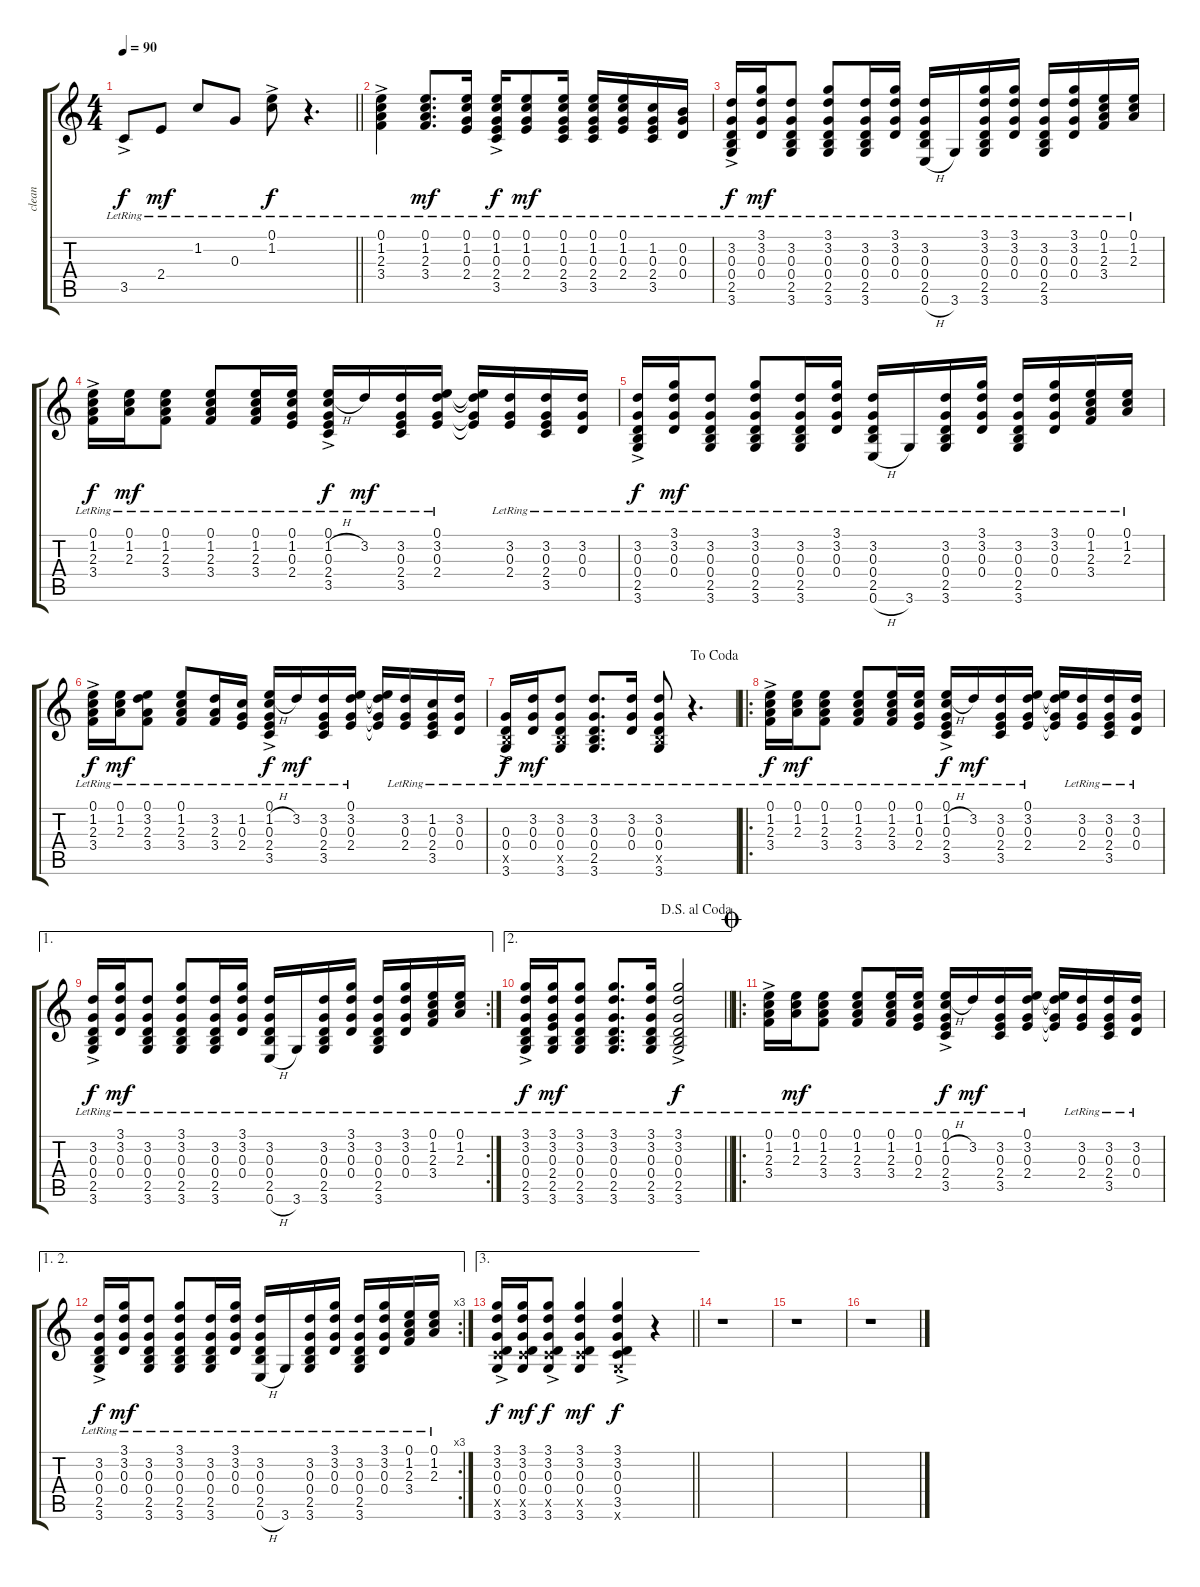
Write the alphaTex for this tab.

\track ("clean" "clean") {instrument electricguitarclean}
\staff {score tabs}
\tuning (E4 B3 G3 D3 A2 E2) {hide}
\ts (4 4)
\tempo 90
\clef g2
\barLineRight lightlight
\ks c
3.5{ac lr}.8{dy f} 2.4{lr}.8{dy mf} 1.2{lr}.8 0.3{lr}.8 (0.1{ac lr} 1.2{ac lr}).8{dy f} r.4{d} |
(0.1{ac lr} 1.2{ac lr} 2.3{ac lr} 3.4{ac lr}).4 (0.1{lr} 1.2{lr} 2.3{lr} 3.4{lr}).8{d dy mf} (0.1{lr} 1.2{lr} 0.3{lr} 2.4{lr}).16 (0.1{ac lr} 1.2{ac lr} 0.3{ac lr} 2.4{ac lr} 3.5{ac lr}).16{dy f} (0.1{lr} 1.2{lr} 0.3{lr} 2.4{lr}).8{dy mf} (0.1{lr} 1.2{lr} 0.3{lr} 2.4{lr} 3.5{lr}).16 (0.1{lr} 1.2{lr} 0.3{lr} 2.4{lr} 3.5{lr}).16 (0.1{lr} 1.2{lr} 0.3{lr} 2.4{lr}).16 (1.2{lr} 0.3{lr} 2.4{lr} 3.5{lr}).16 (0.2{lr} 0.3{lr} 0.4{lr}).16 |
(3.2{ac lr} 0.3{ac lr} 0.4{ac lr} 2.5{ac lr} 3.6{ac lr}).16{dy f} (3.1{lr} 3.2{lr} 0.3{lr} 0.4{lr}).16{dy mf} (3.2{lr} 0.3{lr} 0.4{lr} 2.5{lr} 3.6{lr}).8 (3.1{lr} 3.2{lr} 0.3{lr} 0.4{lr} 2.5{lr} 3.6{lr}).8 (3.2{lr} 0.3{lr} 0.4{lr} 2.5{lr} 3.6{lr}).16 (3.1{lr} 3.2{lr} 0.3{lr} 0.4{lr}).16 (3.2{lr} 0.3{lr} 0.4{lr} 2.5{lr} 0.6{h lr}).16 3.6{lr}.16 (3.1{lr} 3.2{lr} 0.3{lr} 0.4{lr} 2.5{lr} 3.6{lr}).16 (3.1{lr} 3.2{lr} 0.3{lr} 0.4{lr}).16 (3.2{lr} 0.3{lr} 0.4{lr} 2.5{lr} 3.6{lr}).16 (3.1{lr} 3.2{lr} 0.3{lr} 0.4{lr}).16 (0.1{lr} 1.2{lr} 2.3{lr} 3.4{lr}).16 (0.1{lr} 1.2{lr} 2.3{lr}).16 |
(0.1{ac lr} 1.2{ac lr} 2.3{ac lr} 3.4{ac lr}).16{dy f} (0.1{lr} 1.2{lr} 2.3{lr}).16{dy mf} (0.1{lr} 1.2{lr} 2.3{lr} 3.4{lr}).8 (0.1{lr} 1.2{lr} 2.3{lr} 3.4{lr}).8 (0.1{lr} 1.2{lr} 2.3{lr} 3.4{lr}).16 (0.1{lr} 1.2{lr} 0.3{lr} 2.4{lr}).16 (0.1{ac lr} 1.2{h ac lr} 0.3{ac lr} 2.4{ac lr} 3.5{ac lr}).16{dy f} 3.2{lr}.16{dy mf} (3.2{lr} 0.3{lr} 2.4{lr} 3.5{lr}).16 (0.1{lr} 3.2{lr} 0.3{lr} 2.4{lr}).16 (0.1{t} 3.2{t} 0.3{t} 2.4{t}).16 (3.2{lr} 0.3{lr} 2.4{lr}).16 (3.2{lr} 0.3{lr} 2.4{lr} 3.5{lr}).16 (3.2{lr} 0.3{lr} 0.4{lr}).16 |
(3.2{ac lr} 0.3{ac lr} 0.4{ac lr} 2.5{ac lr} 3.6{ac lr}).16{dy f} (3.1{lr} 3.2{lr} 0.3{lr} 0.4{lr}).16{dy mf} (3.2{lr} 0.3{lr} 0.4{lr} 2.5{lr} 3.6{lr}).8 (3.1{lr} 3.2{lr} 0.3{lr} 0.4{lr} 2.5{lr} 3.6{lr}).8 (3.2{lr} 0.3{lr} 0.4{lr} 2.5{lr} 3.6{lr}).16 (3.1{lr} 3.2{lr} 0.3{lr} 0.4{lr}).16 (3.2{lr} 0.3{lr} 0.4{lr} 2.5{lr} 0.6{h lr}).16 3.6{lr}.16 (3.2{lr} 0.3{lr} 0.4{lr} 2.5{lr} 3.6{lr}).16 (3.1{lr} 3.2{lr} 0.3{lr} 0.4{lr}).16 (3.2{lr} 0.3{lr} 0.4{lr} 2.5{lr} 3.6{lr}).16 (3.1{lr} 3.2{lr} 0.3{lr} 0.4{lr}).16 (0.1{lr} 1.2{lr} 2.3{lr} 3.4{lr}).16 (0.1{lr} 1.2{lr} 2.3{lr}).16 |
(0.1{ac lr} 1.2{ac lr} 2.3{ac lr} 3.4{ac lr}).16{dy f} (0.1{lr} 1.2{lr} 2.3{lr}).16{dy mf} (0.1{lr} 3.2{lr} 2.3{lr} 3.4{lr}).8 (0.1{lr} 1.2{lr} 2.3{lr} 3.4{lr}).8 (3.2{lr} 2.3{lr} 3.4{lr}).16 (1.2{lr} 0.3{lr} 2.4{lr}).16 (0.1{ac lr} 1.2{h ac lr} 0.3{ac lr} 2.4{ac lr} 3.5{ac lr}).16{dy f} 3.2{lr}.16{dy mf} (3.2{lr} 0.3{lr} 2.4{lr} 3.5{lr}).16 (0.1{lr} 3.2{lr} 0.3{lr} 2.4{lr}).16 (0.1{t} 3.2{t} 0.3{t} 2.4{t}).16 (3.2{lr} 0.3{lr} 2.4{lr}).16 (1.2{lr} 0.3{lr} 2.4{lr} 3.5{lr}).16 (3.2{lr} 0.3{lr} 0.4{lr}).16 |
\jump dacoda
(0.3{ac lr} 0.4{ac lr} 2.5{ac x} 3.6{ac lr}).16{dy f} (3.2{lr} 0.3{lr} 0.4{lr}).16{dy mf} (3.2{lr} 0.3{lr} 0.4{lr} 2.5{x} 3.6{lr}).8 (3.2{lr} 0.3{lr} 0.4{lr} 2.5{lr} 3.6{lr}).8{d} (3.2{lr} 0.3{lr} 0.4{lr}).16 (3.2{lr} 0.3{lr} 0.4{lr} 2.5{x} 3.6{lr}).8 r.4{d} |
\ro
(0.1{ac lr} 1.2{ac lr} 2.3{ac lr} 3.4{ac lr}).16{dy f} (0.1{lr} 1.2{lr} 2.3{lr}).16{dy mf} (0.1{lr} 1.2{lr} 2.3{lr} 3.4{lr}).8 (0.1{lr} 1.2{lr} 2.3{lr} 3.4{lr}).8 (0.1{lr} 1.2{lr} 2.3{lr} 3.4{lr}).16 (0.1{lr} 1.2{lr} 0.3{lr} 2.4{lr}).16 (0.1{ac lr} 1.2{h ac lr} 0.3{ac lr} 2.4{ac lr} 3.5{ac lr}).16{dy f} 3.2{lr}.16{dy mf} (3.2{lr} 0.3{lr} 2.4{lr} 3.5{lr}).16 (0.1{lr} 3.2{lr} 0.3{lr} 2.4{lr}).16 (0.1{t} 3.2{t} 0.3{t} 2.4{t}).16 (3.2{lr} 0.3{lr} 2.4{lr}).16 (3.2{lr} 0.3{lr} 2.4{lr} 3.5{lr}).16 (3.2{lr} 0.3{lr} 0.4{lr}).16 |
\ae 1
\rc 2
(3.2{ac lr} 0.3{ac lr} 0.4{ac lr} 2.5{ac lr} 3.6{ac lr}).16{dy f} (3.1{lr} 3.2{lr} 0.3{lr} 0.4{lr}).16{dy mf} (3.2{lr} 0.3{lr} 0.4{lr} 2.5{lr} 3.6{lr}).8 (3.1{lr} 3.2{lr} 0.3{lr} 0.4{lr} 2.5{lr} 3.6{lr}).8 (3.2{lr} 0.3{lr} 0.4{lr} 2.5{lr} 3.6{lr}).16 (3.1{lr} 3.2{lr} 0.3{lr} 0.4{lr}).16 (3.2{lr} 0.3{lr} 0.4{lr} 2.5{lr} 0.6{h lr}).16 3.6{lr}.16 (3.2{lr} 0.3{lr} 0.4{lr} 2.5{lr} 3.6{lr}).16 (3.1{lr} 3.2{lr} 0.3{lr} 0.4{lr}).16 (3.2{lr} 0.3{lr} 0.4{lr} 2.5{lr} 3.6{lr}).16 (3.1{lr} 3.2{lr} 0.3{lr} 0.4{lr}).16 (0.1{lr} 1.2{lr} 2.3{lr} 3.4{lr}).16 (0.1{lr} 1.2{lr} 2.3{lr}).16 |
\ae 2
\jump dalsegnoalcoda
\barLineRight lightlight
(3.1{ac lr} 3.2{ac lr} 0.3{ac lr} 0.4{ac lr} 2.5{ac lr} 3.6{ac lr}).16{dy f} (3.1{lr} 3.2{lr} 0.3{lr} 2.4{lr} 2.5{lr} 3.6{lr}).16{dy mf} (3.1{lr} 3.2{lr} 0.3{lr} 0.4{lr} 2.5{lr} 3.6{lr}).8 (3.1{lr} 3.2{lr} 0.3{lr} 0.4{lr} 2.5{lr} 3.6{lr}).8{d} (3.1{lr} 3.2{lr} 0.3{lr} 0.4{lr} 2.5{lr} 3.6{lr}).16 (3.1{ac lr} 3.2{ac lr} 0.3{ac lr} 0.4{ac lr} 2.5{ac lr} 3.6{ac lr}).2{dy f} |
\ro
\jump coda
(0.1{ac lr} 1.2{ac lr} 2.3{ac lr} 3.4{ac lr}).16 (0.1{lr} 1.2{lr} 2.3{lr}).16{dy mf} (0.1{lr} 1.2{lr} 2.3{lr} 3.4{lr}).8 (0.1{lr} 1.2{lr} 2.3{lr} 3.4{lr}).8 (0.1{lr} 1.2{lr} 2.3{lr} 3.4{lr}).16 (0.1{lr} 1.2{lr} 0.3{lr} 2.4{lr}).16 (0.1{ac lr} 1.2{h ac lr} 0.3{ac lr} 2.4{ac lr} 3.5{ac lr}).16{dy f} 3.2{lr}.16{dy mf} (3.2{lr} 0.3{lr} 2.4{lr} 3.5{lr}).16 (0.1{lr} 3.2{lr} 0.3{lr} 2.4{lr}).16 (0.1{t} 3.2{t} 0.3{t} 2.4{t}).16 (3.2{lr} 0.3{lr} 2.4{lr}).16 (3.2{lr} 0.3{lr} 2.4{lr} 3.5{lr}).16 (3.2{lr} 0.3{lr} 0.4{lr}).16 |
\ae (1 2)
\rc 3
(3.2{ac lr} 0.3{ac lr} 0.4{ac lr} 2.5{ac lr} 3.6{ac lr}).16{dy f} (3.1{lr} 3.2{lr} 0.3{lr} 0.4{lr}).16{dy mf} (3.2{lr} 0.3{lr} 0.4{lr} 2.5{lr} 3.6{lr}).8 (3.1{lr} 3.2{lr} 0.3{lr} 0.4{lr} 2.5{lr} 3.6{lr}).8 (3.2{lr} 0.3{lr} 0.4{lr} 2.5{lr} 3.6{lr}).16 (3.1{lr} 3.2{lr} 0.3{lr} 0.4{lr}).16 (3.2{lr} 0.3{lr} 0.4{lr} 2.5{lr} 0.6{h lr}).16 3.6{lr}.16 (3.2{lr} 0.3{lr} 0.4{lr} 2.5{lr} 3.6{lr}).16 (3.1{lr} 3.2{lr} 0.3{lr} 0.4{lr}).16 (3.2{lr} 0.3{lr} 0.4{lr} 2.5{lr} 3.6{lr}).16 (3.1{lr} 3.2{lr} 0.3{lr} 0.4{lr}).16 (0.1{lr} 1.2{lr} 2.3{lr} 3.4{lr}).16 (0.1{lr} 1.2{lr} 2.3{lr}).16 |
\ae 3
\barLineRight lightlight
(3.1{ac} 3.2{ac} 0.3{ac} 0.4{ac} 3.5{ac x} 3.6{ac}).16{dy f} (3.1 3.2 0.3 0.4 3.5{x} 3.6).16{dy mf} (3.1{ac} 3.2{ac} 0.3{ac} 0.4{ac} 3.5{ac x} 3.6{ac}).8{dy f} (3.1 3.2 0.3 0.4 3.5{x} 3.6).4{dy mf} (3.1{ac} 3.2{ac} 0.3{ac} 0.4{ac} 3.5{ac} 3.6{ac x}).4{dy f} r.4 |
r.1 |
r.1 |
r.1
